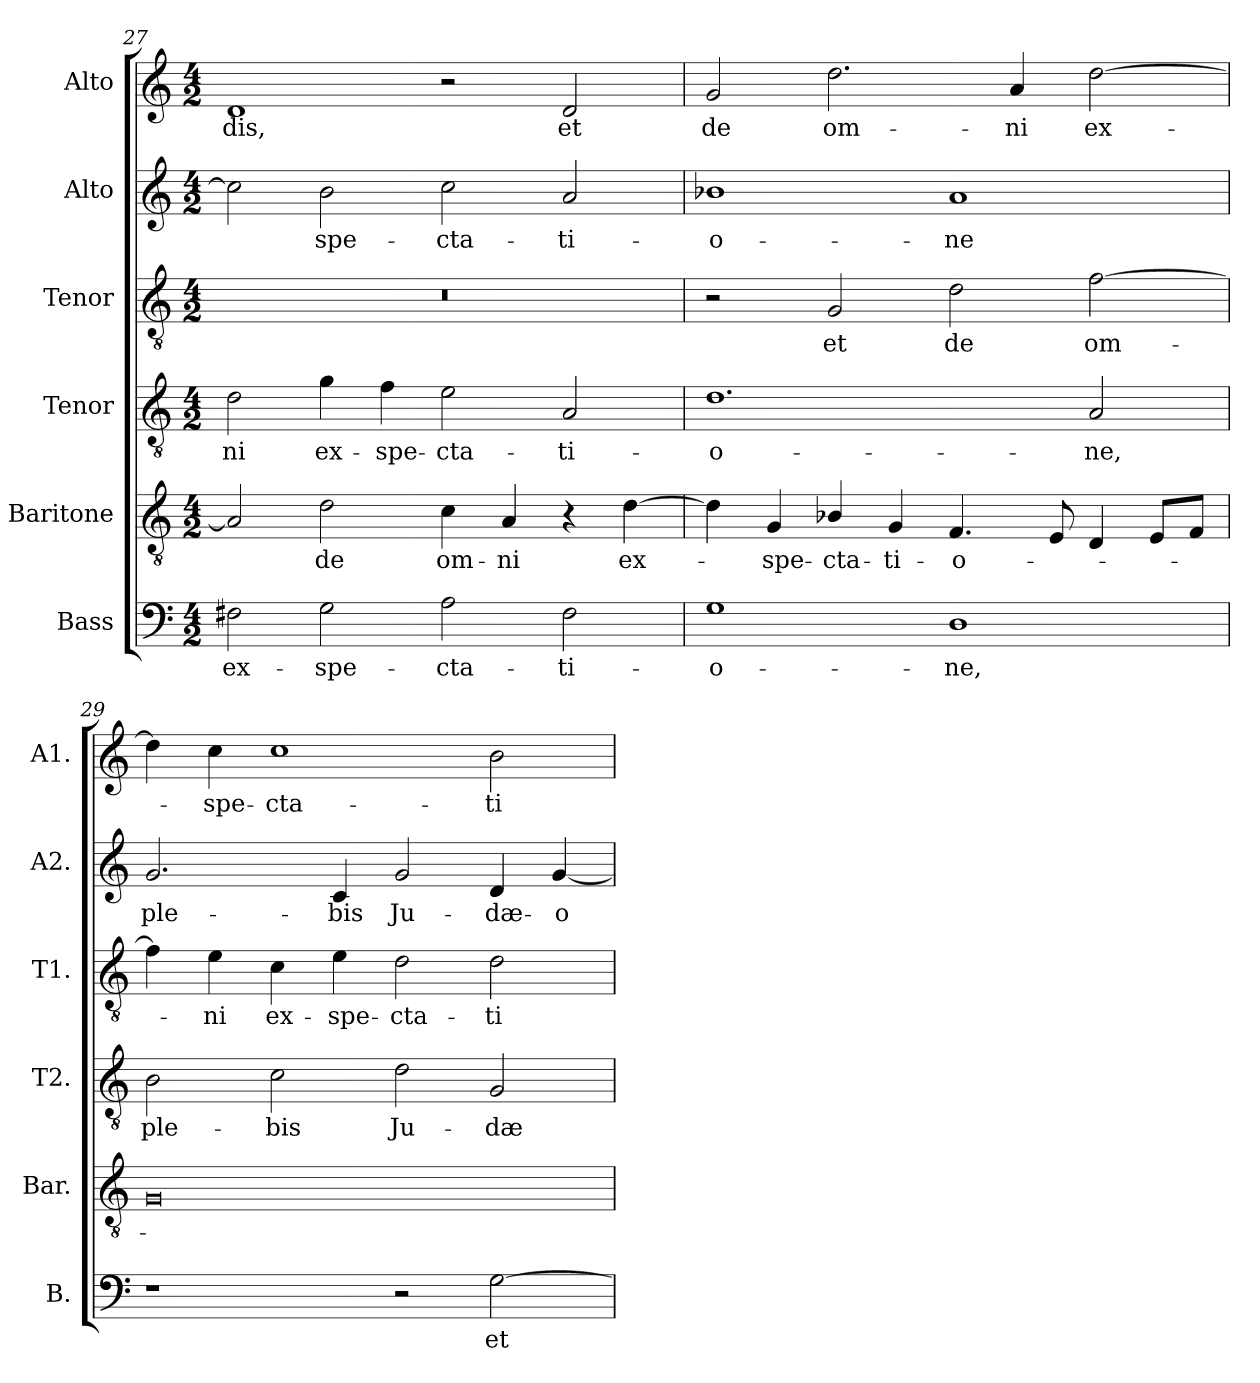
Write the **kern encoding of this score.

**kern	**text	**kern	**text	**kern	**text	**kern	**text	**kern	**text	**kern	**text
*part6	*part6	*part5	*part5	*part4	*part4	*part3	*part3	*part2	*part2	*part1	*part1
*staff6	*staff6	*staff5	*staff5	*staff4	*staff4	*staff3	*staff3	*staff2	*staff2	*staff1	*staff1
*I"Bass	*	*I"Baritone	*	*I"Tenor	*	*I"Tenor	*	*I"Alto	*	*I"Alto	*
*I'B.	*	*I'Bar.	*	*I'T2.	*	*I'T1.	*	*I'A2.	*	*I'A1.	*
*clefF4	*	*clefGv2	*	*clefGv2	*	*clefGv2	*	*clefG2	*	*clefG2	*
*	*	*ITrd7c12	*	*ITrd7c12	*	*ITrd7c12	*	*	*	*	*
*k[]	*	*k[]	*	*k[]	*	*k[]	*	*k[]	*	*k[]	*
*C:	*	*C:	*	*C:	*	*C:	*	*C:	*	*C:	*
*M4/2	*	*M4/2	*	*M4/2	*	*M4/2	*	*M4/2	*	*M4/2	*
=27	=27	=27	=27	=27	=27	=27	=27	=27	=27	=27	=27
!	!LO:LY:b:color=#000000	!	!	!	!	!	!	!	!	!	!
!	!	!	!	!	!LO:LY:b:color=#000000	!LO:N:vis=1	!	!	!	!	!
!	!	!	!	!	!	!	!	!	!	!	!LO:LY:b:color=#000000
2F#Xi\	ex-	2AAi/]	.	2Di\	-ni	0r	.	2cci\]	.	1di	-dis,
!	!LO:LY:b:color=#000000	!	!	!	!	!	!	!	!	!	!
!	!	!	!LO:LY:b:color=#000000	!	!	!	!	!	!	!	!
!	!	!	!	!	!LO:LY:b:color=#000000	!	!	!	!	!	!
!	!	!	!	!	!	!	!	!	!LO:LY:b:color=#000000	!	!
2Gi\	-spe-	2Di\	de	4Gi\	ex-	.	.	2bi\	-spe-	.	.
!	!	!	!	!	!LO:LY:b:color=#000000	!	!	!	!	!	!
.	.	.	.	4Fi\	-spe-	.	.	.	.	.	.
!	!LO:LY:b:color=#000000	!	!	!	!	!	!	!	!	!	!
!	!	!	!LO:LY:b:color=#000000	!	!	!	!	!	!	!	!
!	!	!	!	!	!LO:LY:b:color=#000000	!	!	!	!	!	!
!	!	!	!	!	!	!	!	!	!LO:LY:b:color=#000000	!	!
2Ai\	-cta-	4Ci\	om-	2Ei\	-cta-	.	.	2cci\	-cta-	2r	.
!	!	!	!LO:LY:b:color=#000000	!	!	!	!	!	!	!	!
.	.	4AAi/	-ni	.	.	.	.	.	.	.	.
!	!LO:LY:b:color=#000000	!	!	!	!	!	!	!	!	!	!
!	!	!	!	!	!LO:LY:b:color=#000000	!	!	!	!	!	!
!	!	!	!	!	!	!	!	!	!LO:LY:b:color=#000000	!	!
!	!	!	!	!	!	!	!	!	!	!	!LO:LY:b:color=#000000
2F#i\	-ti-	4r	.	2AAi/	-ti-	.	.	2ai/	-ti-	2di/	et
!	!	!	!LO:LY:b:color=#000000	!	!	!	!	!	!	!	!
.	.	[4Di\	ex-	.	.	.	.	.	.	.	.
=28	=28	=28	=28	=28	=28	=28	=28	=28	=28	=28	=28
!	!LO:LY:b:color=#000000	!	!	!	!	!	!	!	!	!	!
!	!	!	!	!	!LO:LY:b:color=#000000	!	!	!	!	!	!
!	!	!	!	!	!	!	!	!	!LO:LY:b:color=#000000	!	!
!	!	!	!	!	!	!	!	!	!	!	!LO:LY:b:color=#000000
1Gi	-o-	4Di\]	.	1.Di	-o-	2r	.	1b-Xi	-o-	2gi/	de
!	!	!	!LO:LY:b:color=#000000	!	!	!	!	!	!	!	!
.	.	4GGi/	-spe-	.	.	.	.	.	.	.	.
!	!	!	!LO:LY:b:color=#000000	!	!	!	!	!	!	!	!
!	!	!	!	!	!	!	!LO:LY:b:color=#000000	!	!	!	!
!	!	!	!	!	!	!	!	!	!	!	!LO:LY:b:color=#000000
.	.	4BB-Xi/	-cta-	.	.	2GGi/	et	.	.	2.ddi\	om-
!	!	!	!LO:LY:b:color=#000000	!	!	!	!	!	!	!	!
.	.	4GGi/	-ti-	.	.	.	.	.	.	.	.
!	!LO:LY:b:color=#000000	!	!	!	!	!	!	!	!	!	!
!	!	!	!LO:LY:b:color=#000000	!	!	!	!	!	!	!	!
!	!	!	!	!	!	!	!LO:LY:b:color=#000000	!	!	!	!
!	!	!	!	!	!	!	!	!	!LO:LY:b:color=#000000	!	!
1Di	-ne,	4.FFi/	-o-	.	.	2Di\	de	1ai	-ne	.	.
!	!	!	!	!	!	!	!	!	!	!	!LO:LY:b:color=#000000
.	.	.	.	.	.	.	.	.	.	4ai/	-ni
.	.	8EEi/	.	.	.	.	.	.	.	.	.
!	!	!	!	!	!LO:LY:b:color=#000000	!	!	!	!	!	!
!	!	!	!	!	!	!	!LO:LY:b:color=#000000	!	!	!	!
!	!	!	!	!	!	!	!	!	!	!	!LO:LY:b:color=#000000
.	.	4DDi/	.	2AAi/	-ne,	[2Fi\	om-	.	.	[2ddi\	ex-
.	.	8EEi/L	.	.	.	.	.	.	.	.	.
.	.	8FFi/J	.	.	.	.	.	.	.	.	.
!!LO:PB:g=z
=29	=29	=29	=29	=29	=29	=29	=29	=29	=29	=29	=29
!	!	!	!	!	!LO:LY:b:color=#000000	!	!	!	!	!	!
!	!	!	!	!	!	!	!	!	!LO:LY:b:color=#000000	!	!
1r	.	0GGi	.	2BBi\	ple-	4Fi\]	.	2.gi/	ple-	4ddi\]	.
!	!	!	!	!	!	!	!LO:LY:b:color=#000000	!	!	!	!
!	!	!	!	!	!	!	!	!	!	!	!LO:LY:b:color=#000000
.	.	.	.	.	.	4Ei\	-ni	.	.	4cci\	-spe-
!	!	!	!	!	!LO:LY:b:color=#000000	!	!	!	!	!	!
!	!	!	!	!	!	!	!LO:LY:b:color=#000000	!	!	!	!
!	!	!	!	!	!	!	!	!	!	!	!LO:LY:b:color=#000000
.	.	.	.	2Ci\	-bis	4Ci\	ex-	.	.	1cci	-cta-
!	!	!	!	!	!	!	!LO:LY:b:color=#000000	!	!	!	!
!	!	!	!	!	!	!	!	!	!LO:LY:b:color=#000000	!	!
.	.	.	.	.	.	4Ei\	-spe-	4ci/	-bis	.	.
!	!	!	!	!	!LO:LY:b:color=#000000	!	!	!	!	!	!
!	!	!	!	!	!	!	!LO:LY:b:color=#000000	!	!	!	!
!	!	!	!	!	!	!	!	!	!LO:LY:b:color=#000000	!	!
2r	.	.	.	2Di\	Ju-	2Di\	-cta-	2gi/	Ju-	.	.
!	!LO:LY:b:color=#000000	!	!	!	!	!	!	!	!	!	!
!	!	!	!	!	!LO:LY:b:color=#000000	!	!	!	!	!	!
!	!	!	!	!	!	!	!LO:LY:b:color=#000000	!	!	!	!
!	!	!	!	!	!	!	!	!	!LO:LY:b:color=#000000	!	!
!	!	!	!	!	!	!	!	!	!	!	!LO:LY:b:color=#000000
[2Gi\	et	.	.	2GGi/	-dæ-	2Di\	-ti-	4di/	-dæ-	2bi\	-ti-
!	!	!	!	!	!	!	!	!	!LO:LY:b:color=#000000	!	!
.	.	.	.	.	.	.	.	[4gi/	-o-	.	.
=	=	=	=	=	=	=	=	=	=	=	=
*-	*-	*-	*-	*-	*-	*-	*-	*-	*-	*-	*-
